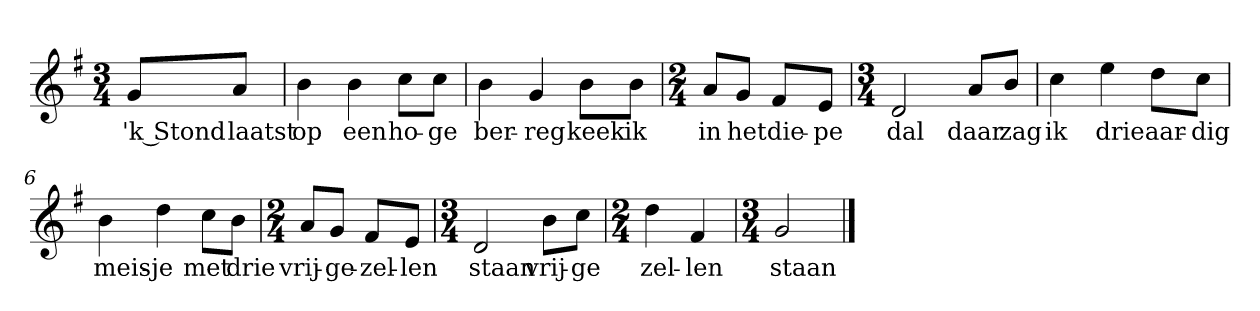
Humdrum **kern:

**kern	**text
*part1	*part1
*staff1	*staff1
*clefG2	*
*k[f#]	*
*G:	*
*M3/4	*
*MM120	*
=	=
8g/L	'k Stond
8a/J	laatst
=1	=1
4b	op
4b	een
8cc\L	ho-
8cc\J	-ge
=2	=2
4b	ber-
4g	-reg
8b\L	keek
8b\J	ik
=3	=3
*M2/4	*
8a/L	in
8g/J	het
8f#/L	die-
8e/J	-pe
=4	=4
*M3/4	*
2d	dal
8a/L	daar
8b/J	zag
=5	=5
4cc	ik
4ee	drie
8dd\L	aar-
8cc\J	-dig
=6	=6
4b	meis-
4dd	-je
8cc\L	met
8b\J	drie
=7	=7
*M2/4	*
8a/L	vrij-
8g/J	-ge-
8f#/L	-zel-
8e/J	-len
=8	=8
*M3/4	*
2d	staan
8b\L	vrij-
8cc\J	-ge
=9	=9
*M2/4	*
4dd	zel-
4f#	-len
=10	=10
*M3/4	*
2g	staan
==	==
*-	*-
